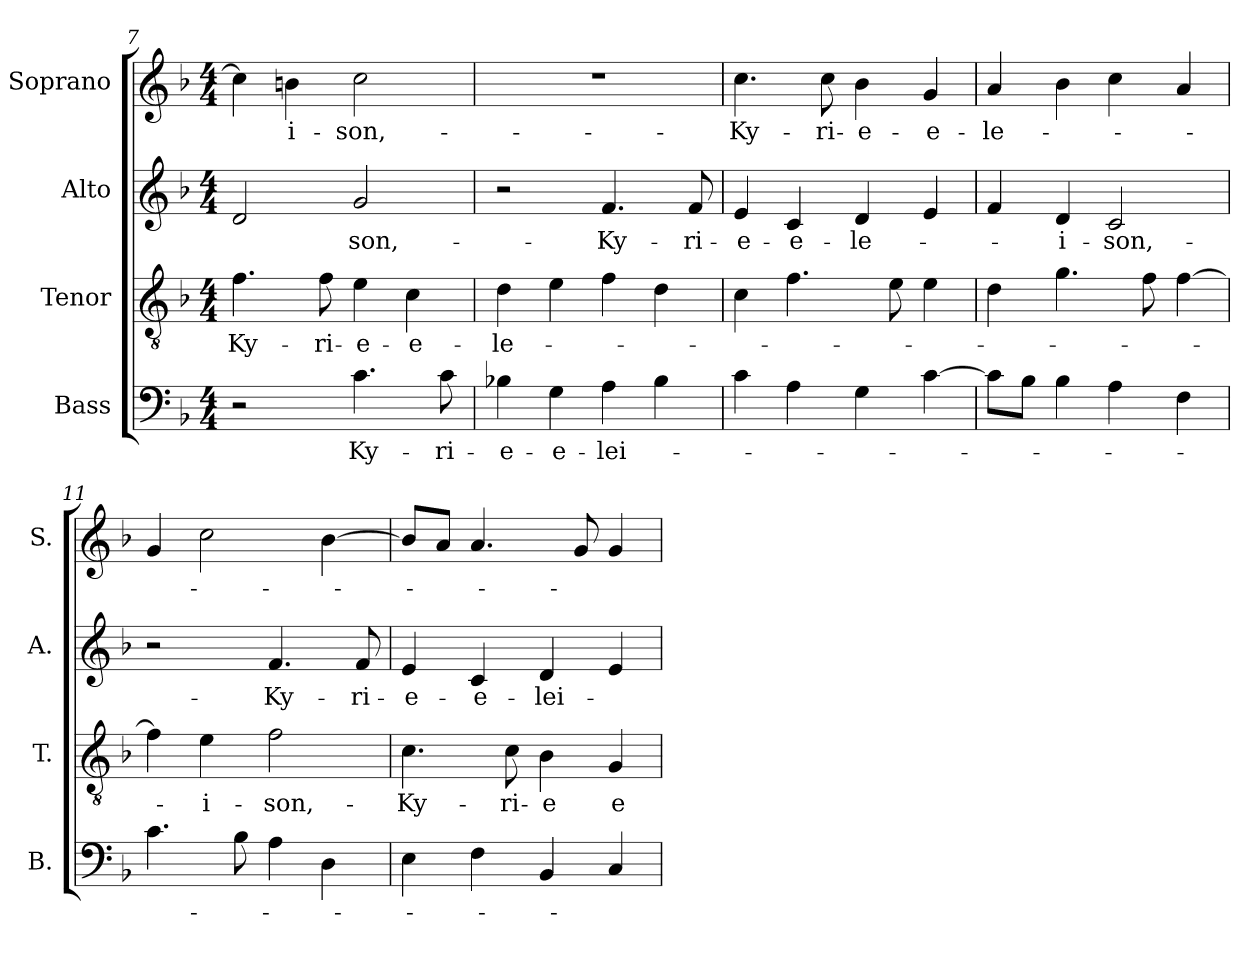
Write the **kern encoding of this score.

**kern	**text	**kern	**text	**kern	**text	**kern	**text
*part4	*part4	*part3	*part3	*part2	*part2	*part1	*part1
*staff4	*staff4	*staff3	*staff3	*staff2	*staff2	*staff1	*staff1
*I"Bass	*	*I"Tenor	*	*I"Alto	*	*I"Soprano	*
*I'B.	*	*I'T.	*	*I'A.	*	*I'S.	*
*clefF4	*	*clefGv2	*	*clefG2	*	*clefG2	*
*	*	*ITrd7c12	*	*	*	*	*
*k[b-]	*	*k[b-]	*	*k[b-]	*	*k[b-]	*
*F:	*	*F:	*	*F:	*	*F:	*
*M4/4	*	*M4/4	*	*M4/4	*	*M4/4	*
=7	=7	=7	=7	=7	=7	=7	=7
!	!	!	!LO:LY:b:color=#000000	!	!	!	!
2r	.	4.Fi\	-Ky-	2di/	.	4cci\]	.
!	!	!	!	!	!	!	!LO:LY:b:color=#000000
.	.	.	.	.	.	4bni\	-i-
!	!	!	!LO:LY:b:color=#000000	!	!	!	!
.	.	8Fi\	-ri-	.	.	.	.
!	!LO:LY:b:color=#000000	!	!	!	!	!	!
!	!	!	!LO:LY:b:color=#000000	!	!	!	!
!	!	!	!	!	!LO:LY:b:color=#000000	!	!
!	!	!	!	!	!	!	!LO:LY:b:color=#000000
4.ci\	-Ky-	4Ei\	-e-	2gi/	-son,-	2cci\	-son,-
!	!	!	!LO:LY:b:color=#000000	!	!	!	!
.	.	4Ci\	-e-	.	.	.	.
!	!LO:LY:b:color=#000000	!	!	!	!	!	!
8ci\	-ri--	.	.	.	.	.	.
=8	=8	=8	=8	=8	=8	=8	=8
!	!LO:LY:b:color=#000000	!	!	!	!	!	!
!	!	!	!LO:LY:b:color=#000000	!	!	!	!
4B-Xi\	-e-	4Di\	-le-	2r	.	1r	.
!	!LO:LY:b:color=#000000	!	!	!	!	!	!
4Gi\	-e-	4Ei\	.	.	.	.	.
!	!LO:LY:b:color=#000000	!	!	!	!	!	!
!	!	!	!	!	!LO:LY:b:color=#000000	!	!
4Ai\	-lei-	4Fi\	.	4.fi/	-Ky-	.	.
4B-i\	.	4Di\	.	.	.	.	.
!	!	!	!	!	!LO:LY:b:color=#000000	!	!
.	.	.	.	8fi/	-ri-	.	.
=9	=9	=9	=9	=9	=9	=9	=9
!	!	!	!	!	!LO:LY:b:color=#000000	!	!
!	!	!	!	!	!	!	!LO:LY:b:color=#000000
4ci\	.	4Ci\	.	4ei/	-e-	4.cci\	-Ky-
!	!	!	!	!	!LO:LY:b:color=#000000	!	!
4Ai\	.	4.Fi\	.	4ci/	-e-	.	.
!	!	!	!	!	!	!	!LO:LY:b:color=#000000
.	.	.	.	.	.	8cci\	-ri-
!	!	!	!	!	!LO:LY:b:color=#000000	!	!
!	!	!	!	!	!	!	!LO:LY:b:color=#000000
4Gi\	.	.	.	4di/	-le-	4b-i\	-e-
.	.	8Ei\	.	.	.	.	.
!	!	!	!	!	!	!	!LO:LY:b:color=#000000
[4ci\	.	4Ei\	.	4ei/	.	4gi/	-e-
=10	=10	=10	=10	=10	=10	=10	=10
!	!	!	!	!	!	!	!LO:LY:b:color=#000000
8ci\L]	.	4Di\	.	4fi/	.	4ai/	-le-
8B-i\J	.	.	.	.	.	.	.
!	!	!	!	!	!LO:LY:b:color=#000000	!	!
4B-i\	.	4.Gi\	.	4di/	-i-	4b-i\	.
!	!	!	!	!	!LO:LY:b:color=#000000	!	!
4Ai\	.	.	.	2ci/	-son,-	4cci\	.
.	.	8Fi\	.	.	.	.	.
4Fi\	.	[4Fi\	.	.	.	4ai/	.
!!LO:LB:g=z
=11	=11	=11	=11	=11	=11	=11	=11
4.ci\	.	4Fi\]	.	2r	.	4gi/	.
!	!	!	!LO:LY:b:color=#000000	!	!	!	!
.	.	4Ei\	-i-	.	.	2cci\	.
8B-i\	.	.	.	.	.	.	.
!	!	!	!LO:LY:b:color=#000000	!	!	!	!
!	!	!	!	!	!LO:LY:b:color=#000000	!	!
4Ai\	.	2Fi\	-son,-	4.fi/	-Ky-	.	.
4Di\	.	.	.	.	.	[4b-i\	.
!	!	!	!	!	!LO:LY:b:color=#000000	!	!
.	.	.	.	8fi/	-ri-	.	.
=12	=12	=12	=12	=12	=12	=12	=12
!	!	!	!LO:LY:b:color=#000000	!	!	!	!
!	!	!	!	!	!LO:LY:b:color=#000000	!	!
4Ei\	.	4.Ci\	-Ky-	4ei/	-e-	8b-i/L]	.
.	.	.	.	.	.	8ai/J	.
!	!	!	!	!	!LO:LY:b:color=#000000	!	!
4Fi\	.	.	.	4ci/	-e-	4.ai/	.
!	!	!	!LO:LY:b:color=#000000	!	!	!	!
.	.	8Ci\	-ri-	.	.	.	.
!	!	!	!LO:LY:b:color=#000000	!	!	!	!
!	!	!	!	!	!LO:LY:b:color=#000000	!	!
4BB-i/	.	4BB-i\	-e	4di/	-lei-	.	.
.	.	.	.	.	.	8gi/	.
!	!	!	!LO:LY:b:color=#000000	!	!	!	!
4Ci/	.	4GGi/	e-	4ei/	.	4gi/	.
=	=	=	=	=	=	=	=
*-	*-	*-	*-	*-	*-	*-	*-
